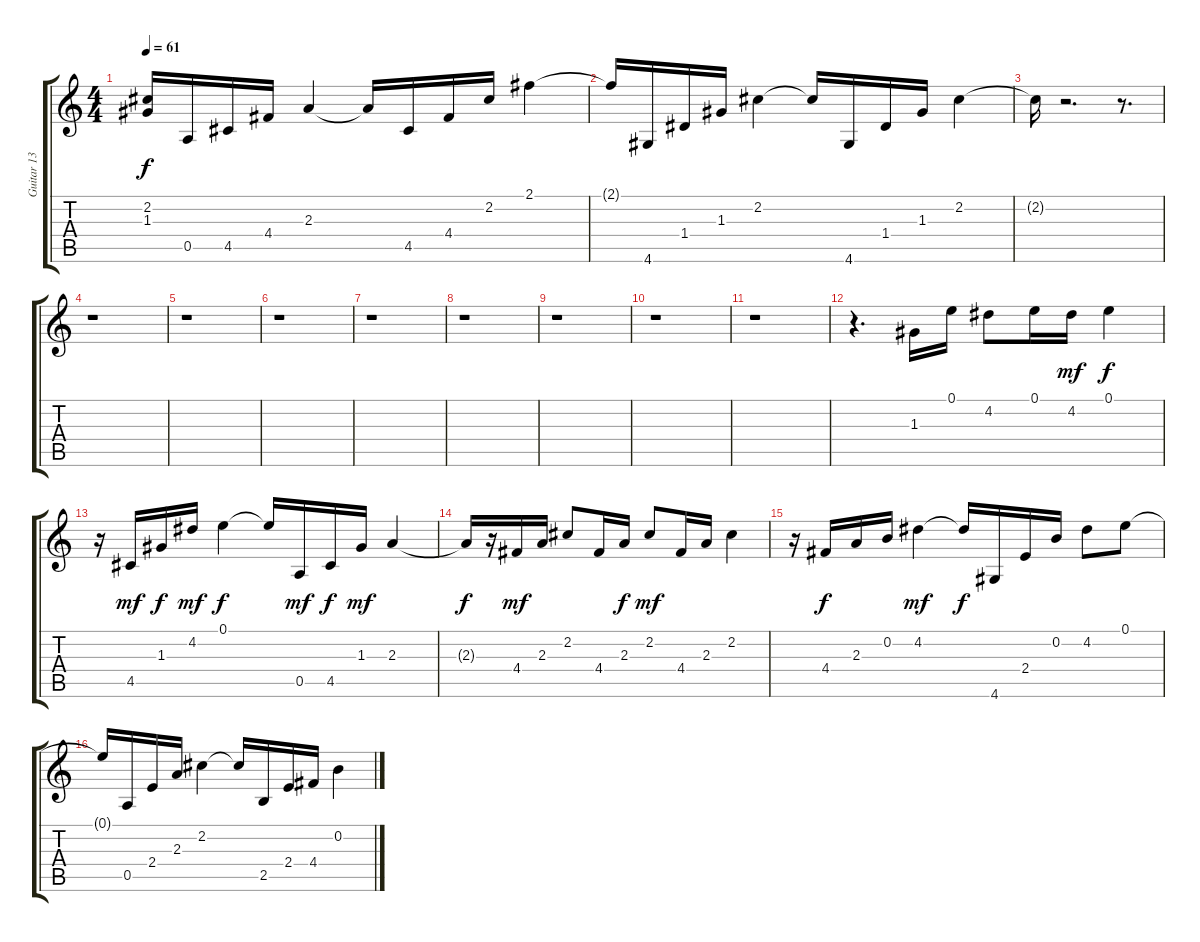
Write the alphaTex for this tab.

\track ("Guitar 13" "Guitar 13") {instrument acousticguitarsteel}
\staff {score tabs}
\tuning (E4 B3 G3 D3 A2 E2) {hide}
\ts (4 4)
\tempo 61
\clef g2
\ks c
(2.2{t} 1.3{t}).16{dy f} 0.5.16 4.5.16 4.4.16 2.3.4 2.3{t}.16 4.5.16 4.4.16 2.2.16 2.1.4 |
2.1{t}.16 4.6.16 1.4.16 1.3.16 2.2.4 2.2{t}.16 4.6.16 1.4.16 1.3.16 2.2.4 |
2.2{t}.16 r.2{d} r.8{d} |
r.1 |
r.1 |
r.1 |
r.1 |
r.1 |
r.1 |
r.1 |
r.1 |
r.4{d} 1.3.16 0.1.16 4.2.8 0.1.16 4.2.16{dy mf} 0.1.4{dy f} |
r.16 4.5.16{dy mf} 1.3.16{dy f} 4.2.16{dy mf} 0.1.4{dy f} 0.1{t}.16 0.5.16{dy mf} 4.5.16{dy f} 1.3.16{dy mf} 2.3.4 |
2.3{t}.16{dy f} r.16 4.4.16{dy mf} 2.3.16 2.2.8 4.4.16 2.3.16{dy f} 2.2.8{dy mf} 4.4.16 2.3.16 2.2.4 |
r.16 4.4.16{dy f} 2.3.16 0.2.16 4.2.4{dy mf} 4.2{t}.16{dy f} 4.6.16 2.4.16 0.2.16 4.2.8 0.1.8 |
0.1{t}.16 0.5.16 2.4.16 2.3.16 2.2.4 2.2{t}.16 2.5.16 2.4.16 4.4.16 0.2.4
